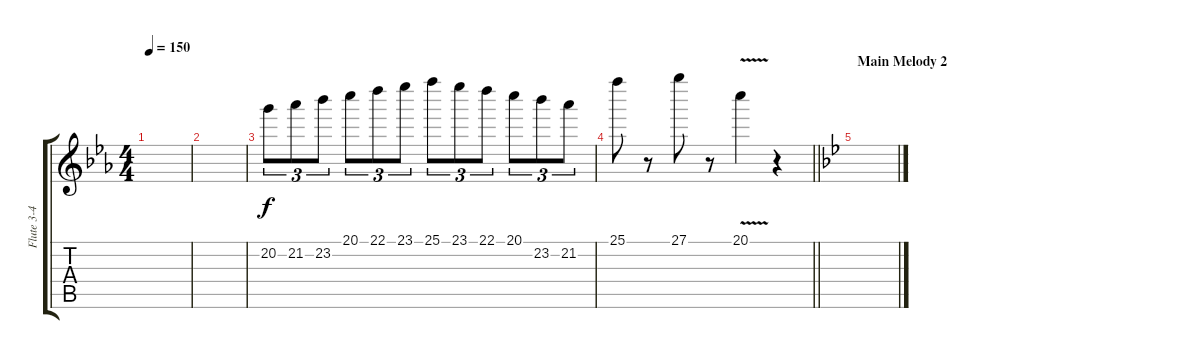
\track ("Flute 3-4 (1 Octave Higher)" "Flute 3-4 ") {instrument piccolo}
\staff {score tabs}
\tuning (E5 B4 G4 D4 A3 E3) {hide}
\ts (4 4)
\tempo 150
\clef g2
\ks cminor
|
|
20.2.8{tu (3 2)} 21.2.8{tu (3 2)} 23.2.8{tu (3 2)} 20.1.8{tu (3 2)} 22.1.8{tu (3 2)} 23.1.8{tu (3 2)} 25.1.8{tu (3 2)} 23.1.8{tu (3 2)} 22.1.8{tu (3 2)} 20.1.8{tu (3 2)} 23.2.8{tu (3 2)} 21.2.8{tu (3 2)} |
\barLineRight lightlight
25.1.8 r.8 27.1.8 r.8 20.1{v}.4 r.4 |
\section ("" "Main Melody 2")
\ks gminor
